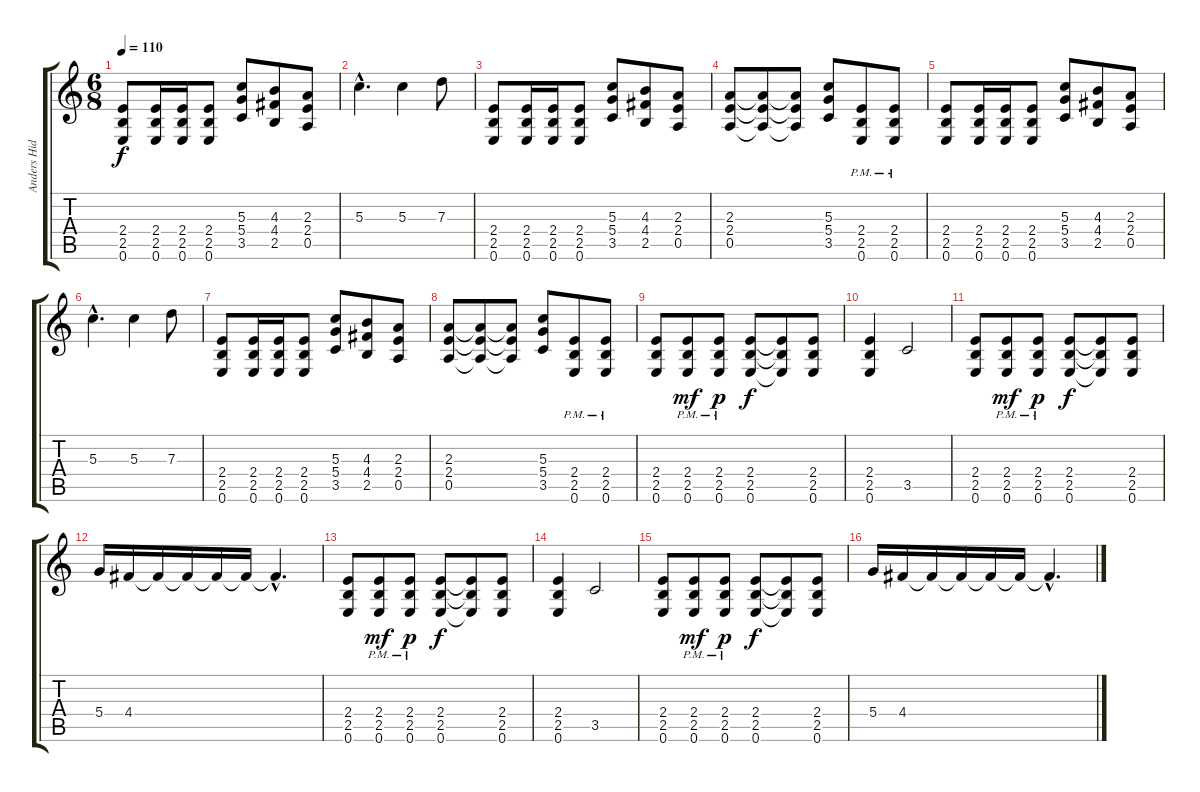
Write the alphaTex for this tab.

\track ("Anders Hidle" "Anders Hid") {instrument distortionguitar}
\staff {score tabs}
\tuning (E4 B3 G3 D3 A2 E2) {hide}
\ts (6 8)
\tempo 110
\clef g2
\ks c
(2.4 2.5 0.6).8{dy f} (2.4 2.5 0.6).16 (2.4 2.5 0.6).16 (2.4 2.5 0.6).8 (5.3 5.4 3.5).8 (4.3 4.4 2.5).8 (2.3 2.4 0.5).8 |
5.3{hac}.4{d} 5.3.4 7.3.8 |
(2.4 2.5 0.6).8 (2.4 2.5 0.6).16 (2.4 2.5 0.6).16 (2.4 2.5 0.6).8 (5.3 5.4 3.5).8 (4.3 4.4 2.5).8 (2.3 2.4 0.5).8 |
(2.3 2.4 0.5).8 (2.3{t} 2.4{t} 0.5{t}).8 (2.3{t} 2.4{t} 0.5{t}).8 (5.3 5.4 3.5).8 (2.4{pm} 2.5{pm} 0.6{pm}).8 (2.4{pm} 2.5{pm} 0.6{pm}).8 |
(2.4 2.5 0.6).8 (2.4 2.5 0.6).16 (2.4 2.5 0.6).16 (2.4 2.5 0.6).8 (5.3 5.4 3.5).8 (4.3 4.4 2.5).8 (2.3 2.4 0.5).8 |
5.3{hac}.4{d} 5.3.4 7.3.8 |
(2.4 2.5 0.6).8 (2.4 2.5 0.6).16 (2.4 2.5 0.6).16 (2.4 2.5 0.6).8 (5.3 5.4 3.5).8 (4.3 4.4 2.5).8 (2.3 2.4 0.5).8 |
(2.3 2.4 0.5).8 (2.3{t} 2.4{t} 0.5{t}).8 (2.3{t} 2.4{t} 0.5{t}).8 (5.3 5.4 3.5).8 (2.4{pm} 2.5{pm} 0.6{pm}).8 (2.4{pm} 2.5{pm} 0.6{pm}).8 |
(2.4 2.5 0.6).8 (2.4{pm} 2.5{pm} 0.6{pm}).8{dy mf} (2.4{pm} 2.5{pm} 0.6{pm}).8{dy p} (2.4 2.5 0.6).8{dy f} (2.4{t} 2.5{t} 0.6{t}).8 (2.4 2.5 0.6).8 |
(2.4 2.5 0.6).4 3.5.2 |
(2.4 2.5 0.6).8 (2.4{pm} 2.5{pm} 0.6{pm}).8{dy mf} (2.4{pm} 2.5{pm} 0.6{pm}).8{dy p} (2.4 2.5 0.6).8{dy f} (2.4{t} 2.5{t} 0.6{t}).8 (2.4 2.5 0.6).8 |
5.4.16 4.4.16 4.4{t}.16 4.4{t}.16 4.4{t}.16 4.4{t}.16 4.4{hac t}.4{d} |
(2.4 2.5 0.6).8 (2.4{pm} 2.5{pm} 0.6{pm}).8{dy mf} (2.4{pm} 2.5{pm} 0.6{pm}).8{dy p} (2.4 2.5 0.6).8{dy f} (2.4{t} 2.5{t} 0.6{t}).8 (2.4 2.5 0.6).8 |
(2.4 2.5 0.6).4 3.5.2 |
(2.4 2.5 0.6).8 (2.4{pm} 2.5{pm} 0.6{pm}).8{dy mf} (2.4{pm} 2.5{pm} 0.6{pm}).8{dy p} (2.4 2.5 0.6).8{dy f} (2.4{t} 2.5{t} 0.6{t}).8 (2.4 2.5 0.6).8 |
5.4.16 4.4.16 4.4{t}.16 4.4{t}.16 4.4{t}.16 4.4{t}.16 4.4{hac t}.4{d}
